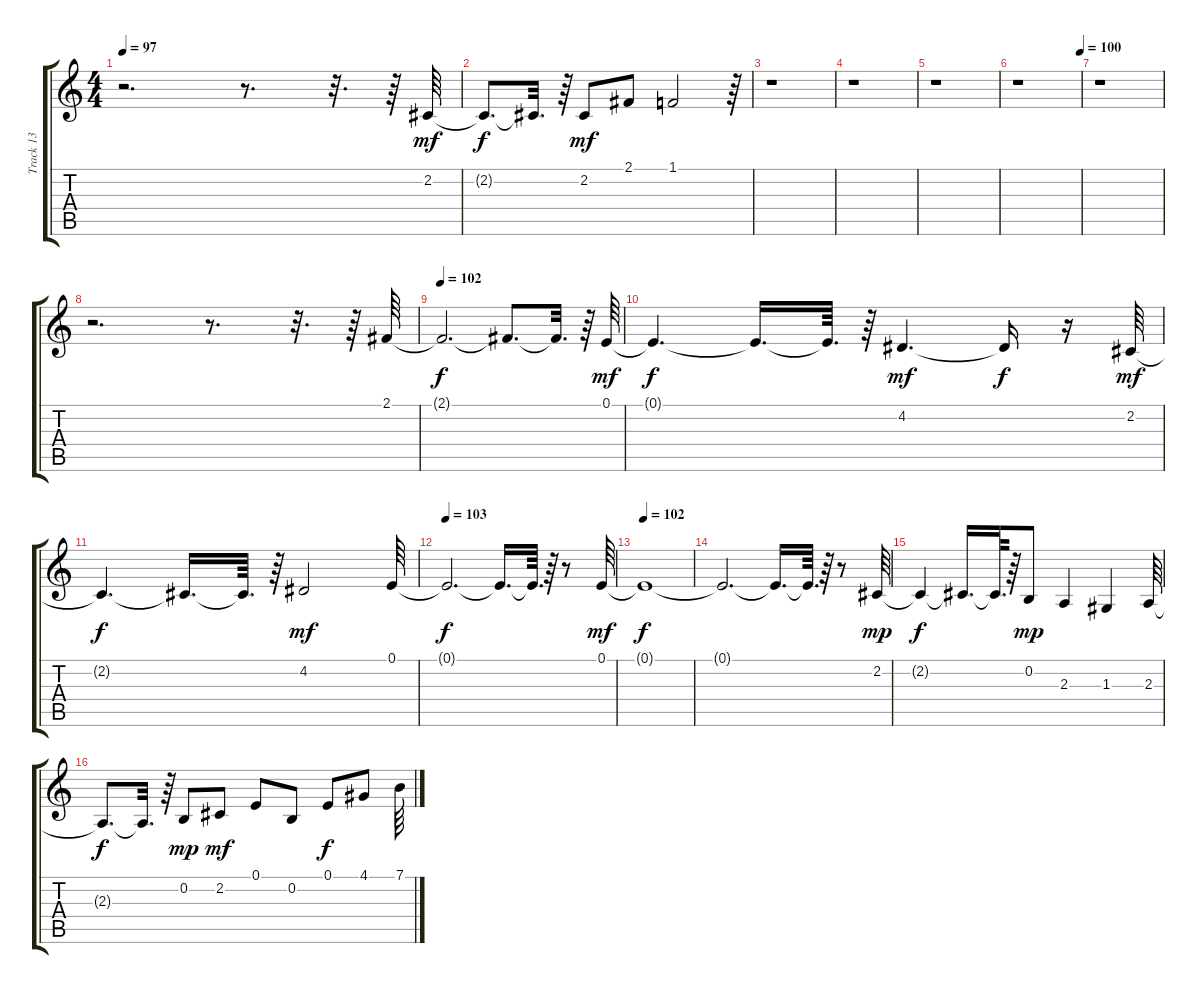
\track ("Track 13" "Track 13") {instrument rockorgan}
\staff {score tabs}
\tuning (E4 B3 G3 D3 A2 E2) {hide}
\ts (4 4)
\tempo 97
\clef g2
\ks c
r.2{d dy mf} r.8{d} r.32{d} r.64 2.2.64 |
2.2{t}.8{d dy f} 2.2{t}.32{d} r.64 2.2.8{dy mf} 2.1.8 1.1.2 r.64 |
r.1 |
r.1 |
r.1 |
\tempo (100 1)
r.1 |
r.1 |
r.2{d} r.8{d} r.32{d} r.64 2.1.64 |
\tempo 102
2.1{t}.2{d dy f} 2.1{t}.8{d} 2.1{t}.32{d} r.64 0.1.64{dy mf} |
0.1{t}.4{d dy f} 0.1{t}.16{d} 0.1{t}.64{d} r.64 4.2.4{d dy mf} 4.2{t}.16{dy f} r.16 2.2.64{dy mf} |
2.2{t}.4{d dy f} 2.2{t}.16{d} 2.2{t}.64{d} r.64 4.2.2{dy mf} 0.1.64 |
\tempo 103
0.1{t}.2{d dy f} 0.1{t}.16{d} 0.1{t}.64{d} r.64 r.8 0.1.64{dy mf} |
\tempo 102
0.1{t}.1{dy f} |
0.1{t}.2{d} 0.1{t}.16{d} 0.1{t}.64{d} r.64 r.8 2.2.64{dy mp} |
2.2{t}.4{dy f} 2.2{t}.16{d} 2.2{t}.64{d} r.64 0.2.8{dy mp} 2.3.4 1.3.4 2.3.64 |
2.3{t}.8{d dy f} 2.3{t}.32{d} r.64 0.2.8{dy mp} 2.2.8{dy mf} 0.1.8 0.2.8 0.1.8{dy f} 4.1.8 7.1.64
